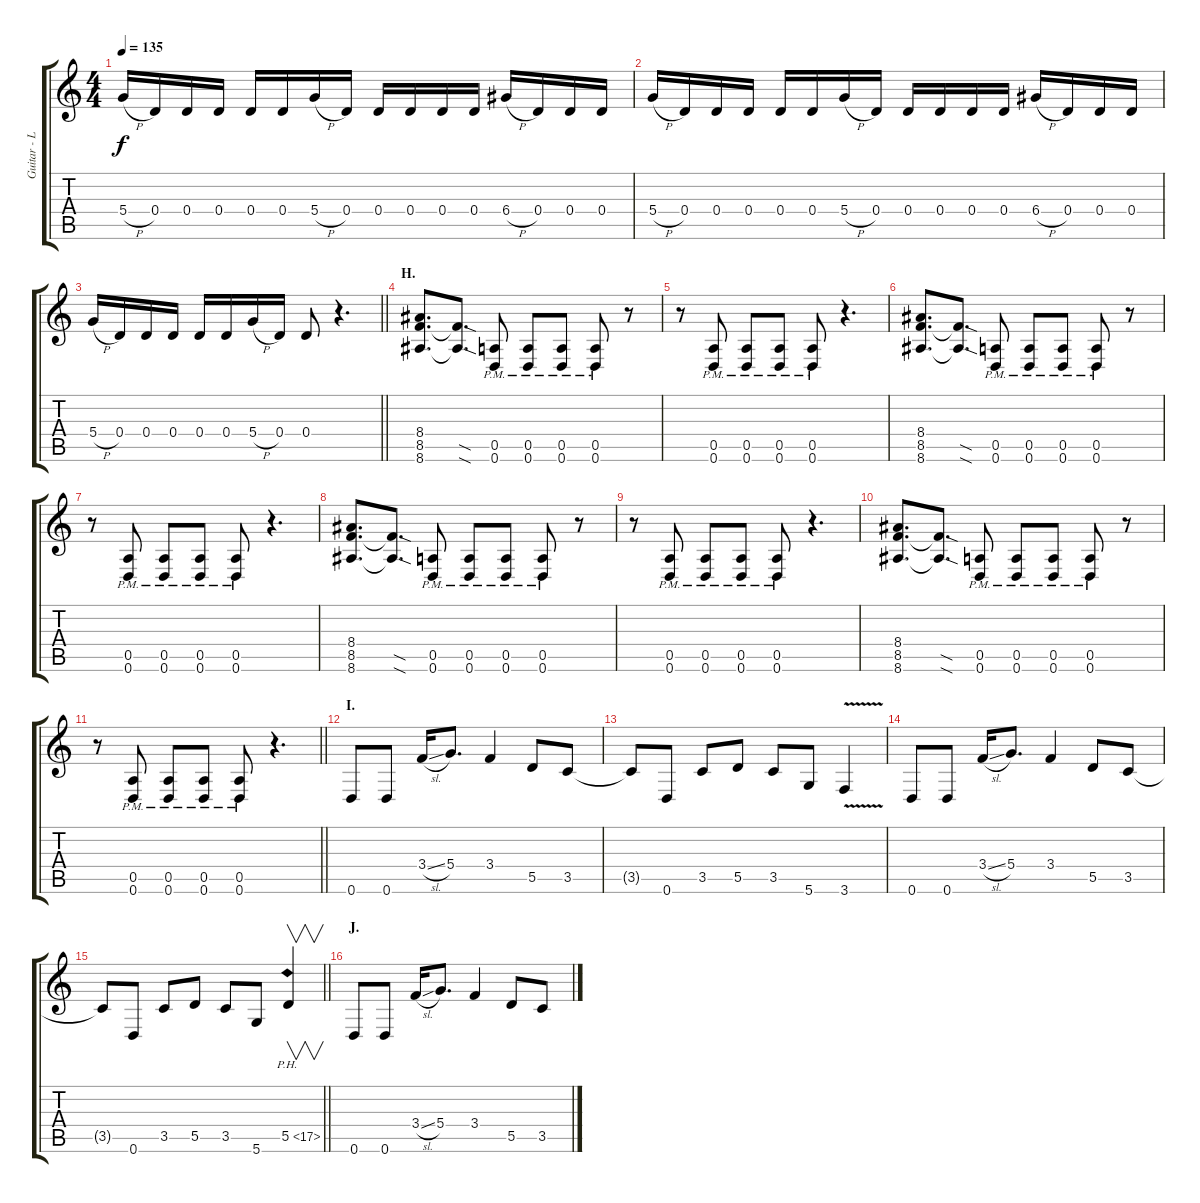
\track ("Guitar - Left" "Guitar - L") {instrument distortionguitar}
\staff {score tabs}
\tuning (E4 B3 G3 D3 A2 D2) {hide}
\ts (4 4)
\tempo 135
\clef g2
\ks c
5.4{h}.16{dy f} 0.4.16 0.4.16 0.4.16 0.4.16 0.4.16 5.4{h}.16 0.4.16 0.4.16 0.4.16 0.4.16 0.4.16 6.4{h}.16 0.4.16 0.4.16 0.4.16 |
5.4{h}.16 0.4.16 0.4.16 0.4.16 0.4.16 0.4.16 5.4{h}.16 0.4.16 0.4.16 0.4.16 0.4.16 0.4.16 6.4{h}.16 0.4.16 0.4.16 0.4.16 |
\barLineRight lightlight
5.4{h}.16 0.4.16 0.4.16 0.4.16 0.4.16 0.4.16 5.4{h}.16 0.4.16 0.4.8 r.4{d} |
\section ("" "H.")
(8.4 8.5 8.6).8{d} (8.5{sod t} 8.6{sod t}).8{d} (0.5{pm} 0.6{pm}).8 (0.5{pm} 0.6{pm}).8 (0.5{pm} 0.6{pm}).8 (0.5{pm} 0.6{pm}).8 r.8 |
r.8 (0.5{pm} 0.6{pm}).8 (0.5{pm} 0.6{pm}).8 (0.5{pm} 0.6{pm}).8 (0.5{pm} 0.6{pm}).8 r.4{d} |
(8.4 8.5 8.6).8{d} (8.5{sod t} 8.6{sod t}).8{d} (0.5{pm} 0.6{pm}).8 (0.5{pm} 0.6{pm}).8 (0.5{pm} 0.6{pm}).8 (0.5{pm} 0.6{pm}).8 r.8 |
r.8 (0.5{pm} 0.6{pm}).8 (0.5{pm} 0.6{pm}).8 (0.5{pm} 0.6{pm}).8 (0.5{pm} 0.6{pm}).8 r.4{d} |
(8.4 8.5 8.6).8{d} (8.5{sod t} 8.6{sod t}).8{d} (0.5{pm} 0.6{pm}).8 (0.5{pm} 0.6{pm}).8 (0.5{pm} 0.6{pm}).8 (0.5{pm} 0.6{pm}).8 r.8 |
r.8 (0.5{pm} 0.6{pm}).8 (0.5{pm} 0.6{pm}).8 (0.5{pm} 0.6{pm}).8 (0.5{pm} 0.6{pm}).8 r.4{d} |
(8.4 8.5 8.6).8{d} (8.5{sod t} 8.6{sod t}).8{d} (0.5{pm} 0.6{pm}).8 (0.5{pm} 0.6{pm}).8 (0.5{pm} 0.6{pm}).8 (0.5{pm} 0.6{pm}).8 r.8 |
\barLineRight lightlight
r.8 (0.5{pm} 0.6{pm}).8 (0.5{pm} 0.6{pm}).8 (0.5{pm} 0.6{pm}).8 (0.5{pm} 0.6{pm}).8 r.4{d} |
\section ("" "I.")
0.6.8 0.6.8 3.4{sl}.16 5.4.8{d} 3.4.4 5.5.8 3.5.8 |
3.5{t}.8 0.6.8 3.5.8 5.5.8 3.5.8 5.6.8 3.6{v}.4 |
0.6.8 0.6.8 3.4{sl}.16 5.4.8{d} 3.4.4 5.5.8 3.5.8 |
\barLineRight lightlight
3.5{t}.8 0.6.8 3.5.8 5.5.8 3.5.8 5.6.8 5.5{ph 12}.4{v} |
\section ("" "J.")
0.6.8 0.6.8 3.4{sl}.16 5.4.8{d} 3.4.4 5.5.8 3.5.8
